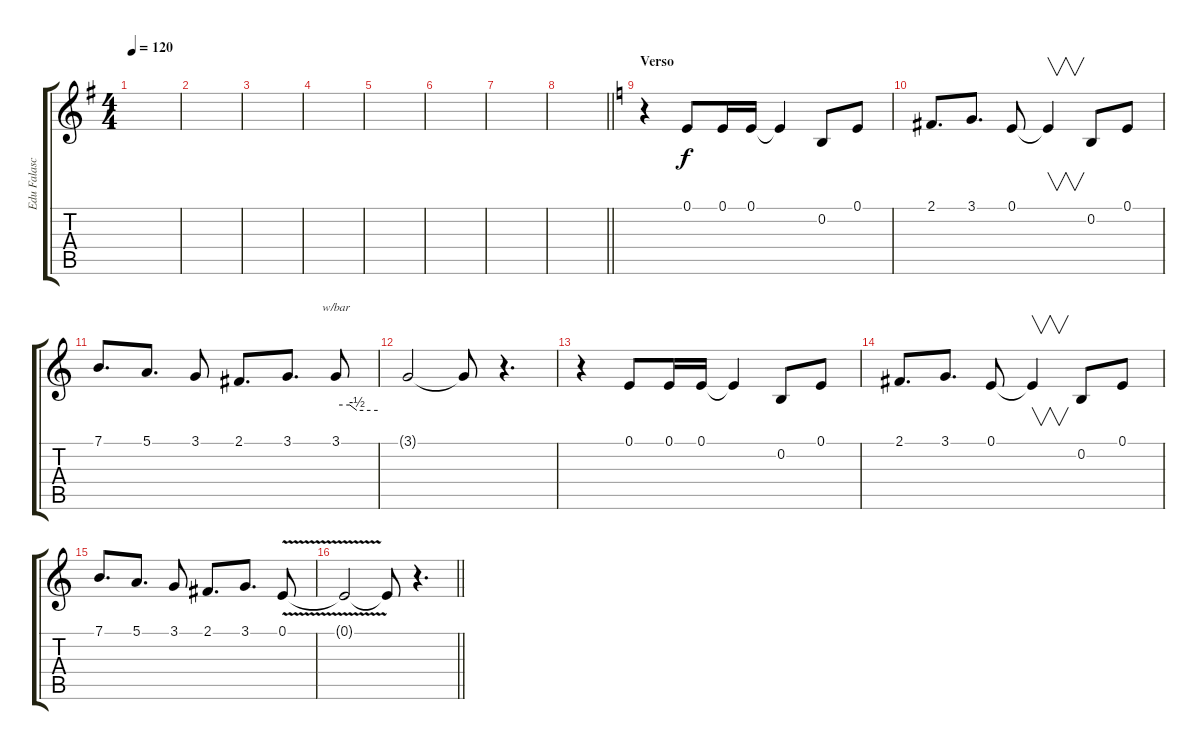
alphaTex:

\track ("Edu Falaschi" "Edu Falasc") {instrument synthvoice}
\staff {score tabs}
\tuning (E4 B3 G3 D3 A2 E2) {hide}
\ts (4 4)
\tempo 120
\clef g2
\ks eminor
|
|
|
|
|
|
|
\barLineRight lightlight
|
\section ("" "Verso")
\ks c
r.4{volume 16} 0.1.8 0.1.16 0.1.16 0.1{t}.4 0.2.8 0.1.8 |
2.1.8{d} 3.1.8{d} 0.1.8 0.1{t}.4{v} 0.2.8 0.1.8 |
7.1.8{d} 5.1.8{d} 3.1.8 2.1.8{d} 3.1.8{d} 3.1.8{tbe (custom default 0 0 20 0 30 -2 60 -2)} |
3.1{t}.2 3.1{t}.8 r.4{d} |
r.4 0.1.8 0.1.16 0.1.16 0.1{t}.4 0.2.8 0.1.8 |
2.1.8{d} 3.1.8{d} 0.1.8 0.1{t}.4{v} 0.2.8 0.1.8 |
7.1.8{d} 5.1.8{d} 3.1.8 2.1.8{d} 3.1.8{d} 0.1{v}.8 |
\barLineRight lightlight
0.1{t}.2 0.1{t}.8 r.4{d}
